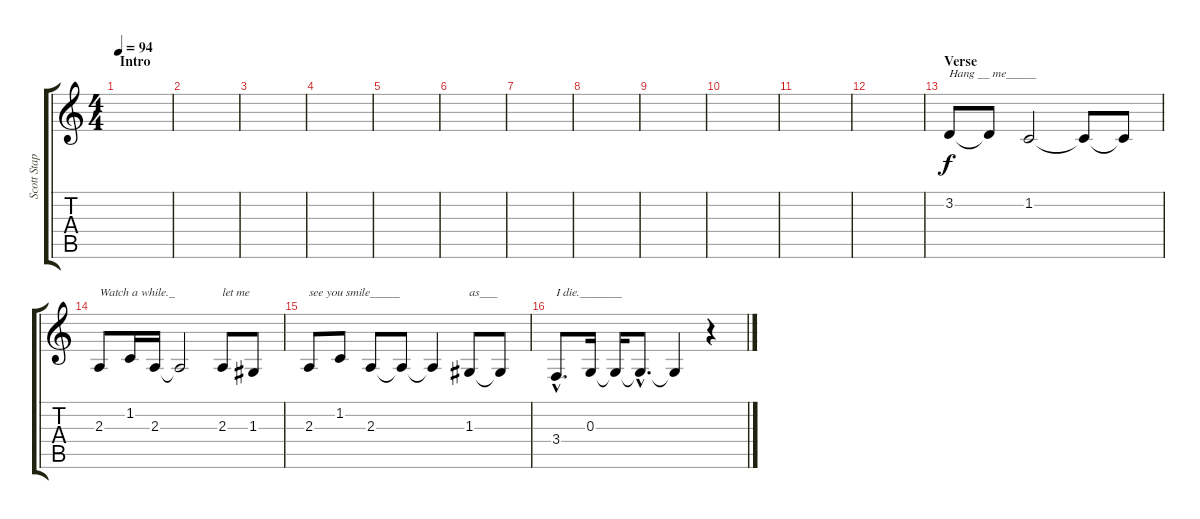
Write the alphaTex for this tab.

\track ("Scott Stapp" "Scott Stap") {instrument lead6voice}
\staff {score tabs}
\tuning (E4 B3 G3 D3 A2 E2) {hide}
\ts (4 4)
\section ("" "Intro")
\tempo 94
\clef g2
\ks c
|
|
|
|
|
|
|
|
|
|
|
|
\section ("" "Verse")
3.2.8{txt "Hang __ me_____"} 3.2{t}.8 1.2.2 1.2{t}.8 1.2{t}.8 |
2.3.8{txt "Watch a while._  "} 1.2.16 2.3.16 2.3{t}.2 2.3.8{txt "let me"} 1.3.8 |
2.3.8{txt "see you smile_____"} 1.2.8 2.3.8 2.3{t}.8 2.3{t}.4 1.3.8{txt "as___"} 1.3{t}.8 |
3.4{hac}.8{d txt "I die._______"} 0.3.16 0.3{t}.16 0.3{hac t}.8{d} 0.3{t}.4 r.4
